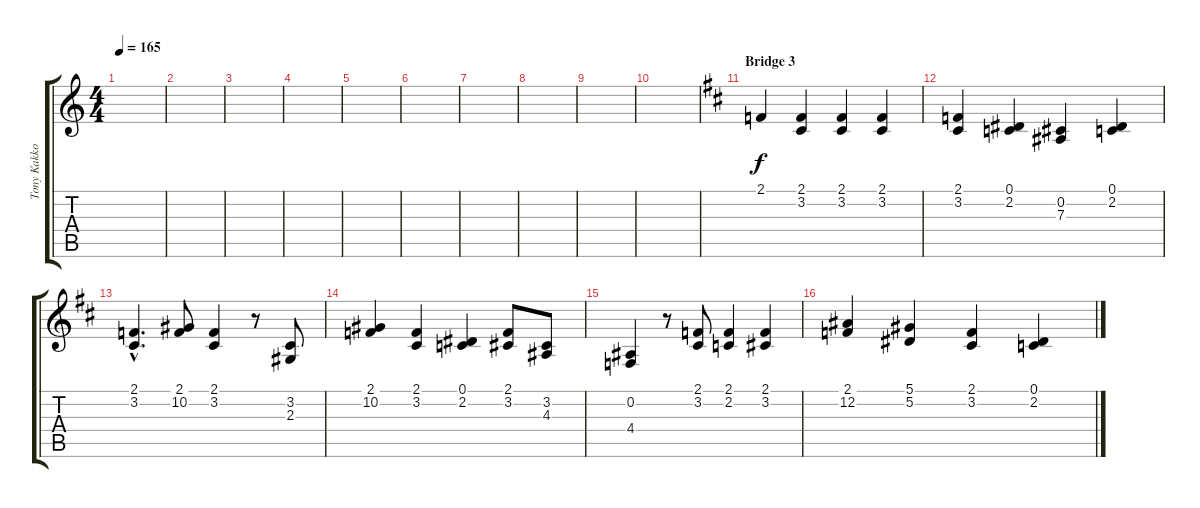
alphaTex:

\track ("Tony Kakko" "Tony Kakko") {instrument lead6voice}
\staff {score tabs}
\tuning (Eb4 Bb3 Gb3 Db3 Ab2 Eb2) {hide}
\ts (4 4)
\tempo 165
\clef g2
\ks aminor
|
|
|
|
|
|
|
|
|
|
\section ("" "Bridge 3")
\ks bminor
2.1.4 (2.1 3.2).4 (2.1 3.2).4 (2.1 3.2).4 |
(2.1 3.2).4 (0.1 2.2).4 (0.2 7.3).4 (0.1 2.2).4 |
(2.1{hac} 3.2{hac}).4{d} (2.1 10.2).8 (2.1 3.2).4 r.8 (3.2 2.3).8 |
(2.1 10.2).4 (2.1 3.2).4 (0.1 2.2).4 (2.1 3.2).8 (3.2 4.3).8 |
(0.2 4.4).4 r.8 (2.1 3.2).8 (2.1 2.2).4 (2.1 3.2).4 |
(2.1 12.2).4 (5.1 5.2).4 (2.1 3.2).4 (0.1 2.2).4
